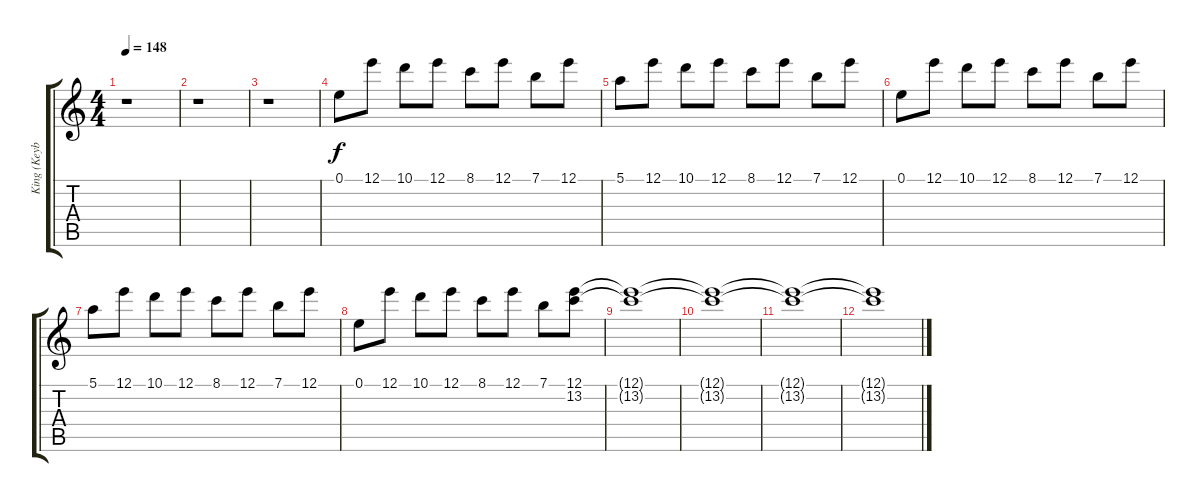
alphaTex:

\track ("King (KeybHigh)" "King (Keyb") {instrument churchorgan}
\staff {score tabs}
\tuning (E5 B4 G4 D4 A3 E3) {hide}
\ts (4 4)
\tempo 148
\clef g2
\ks c
r.1{dy f} |
r.1 |
r.1 |
0.1.8 12.1.8 10.1.8 12.1.8 8.1.8 12.1.8 7.1.8 12.1.8 |
5.1.8 12.1.8 10.1.8 12.1.8 8.1.8 12.1.8 7.1.8 12.1.8 |
0.1.8 12.1.8 10.1.8 12.1.8 8.1.8 12.1.8 7.1.8 12.1.8 |
5.1.8 12.1.8 10.1.8 12.1.8 8.1.8 12.1.8 7.1.8 12.1.8 |
0.1.8 12.1.8 10.1.8 12.1.8 8.1.8 12.1.8 7.1.8 (12.1 13.2).8 |
(12.1{t} 13.2{t}).1 |
(12.1{t} 13.2{t}).1 |
(12.1{t} 13.2{t}).1 |
(12.1{t} 13.2{t}).1
